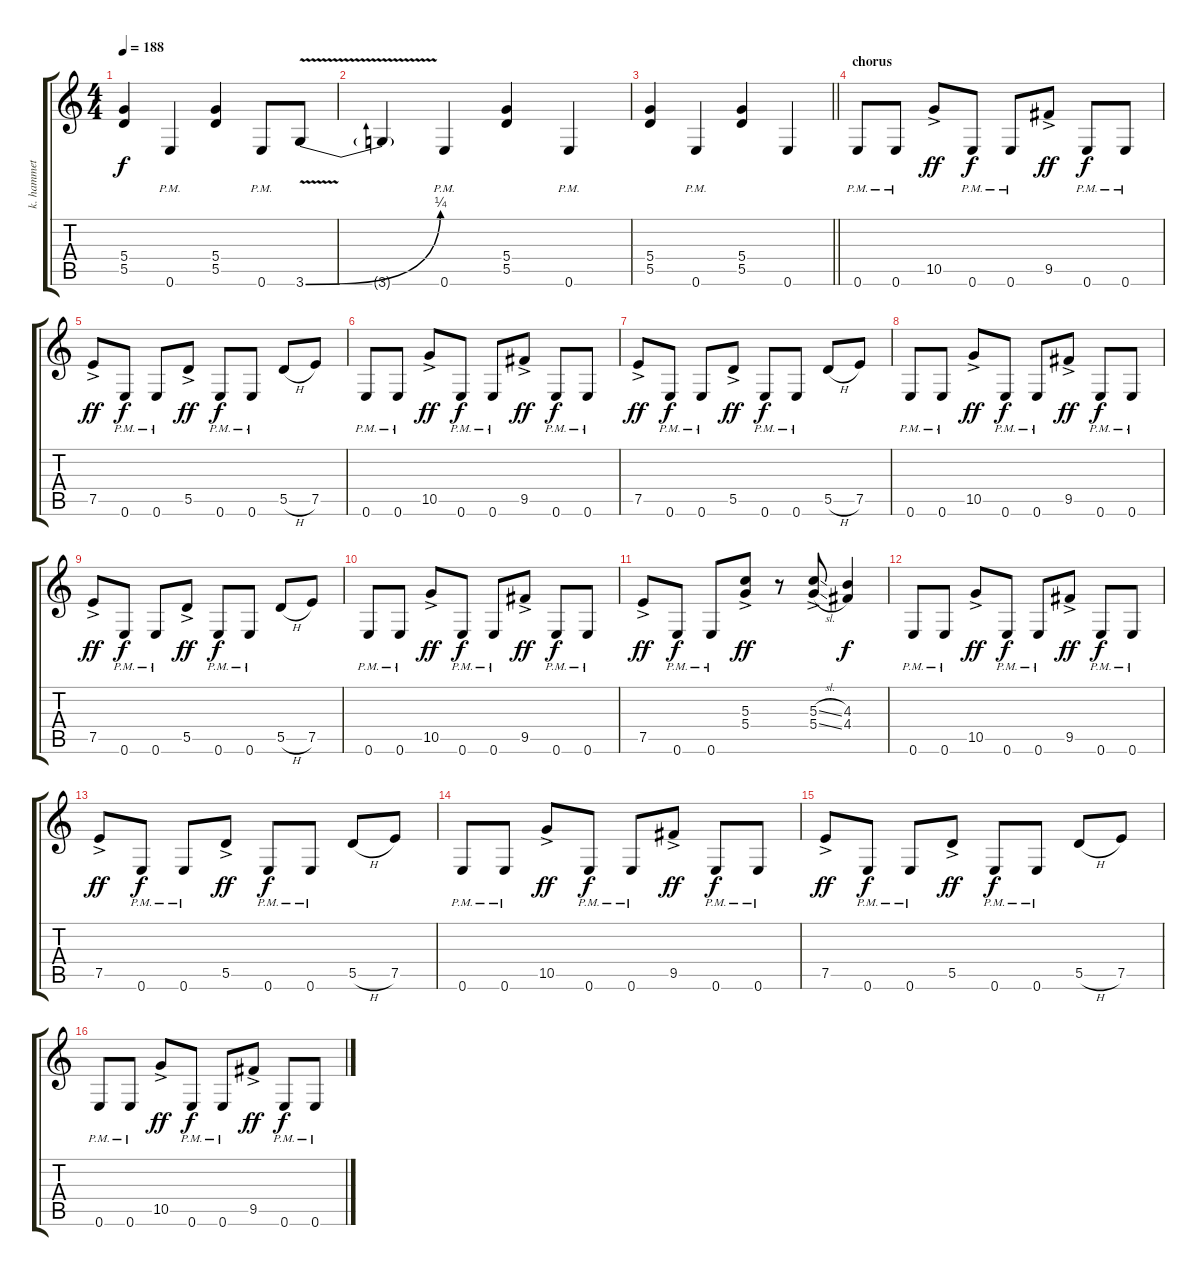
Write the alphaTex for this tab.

\track ("k. hammet - rhythm guitar" "k. hammet ") {instrument distortionguitar}
\staff {score tabs}
\tuning (E4 B3 G3 D3 A2 E2) {hide}
\ts (4 4)
\tempo 188
\clef g2
\ks c
(5.4 5.5).4{dy f} 0.6{pm}.4 (5.4 5.5).4 0.6{pm}.8 3.6{be (bend 0 0 60 1) v}.8 |
3.6{t}.4 0.6{pm}.4 (5.4 5.5).4 0.6{pm}.4 |
\barLineRight lightlight
(5.4 5.5).4 0.6{pm}.4 (5.4 5.5).4 0.6.4 |
\section ("" "chorus")
0.6{pm}.8 0.6{pm}.8 10.5{ac}.8{dy ff} 0.6{pm}.8{dy f} 0.6{pm}.8 9.5{ac}.8{dy ff} 0.6{pm}.8{dy f} 0.6{pm}.8 |
7.5{ac}.8{dy ff} 0.6{pm}.8{dy f} 0.6{pm}.8 5.5{ac}.8{dy ff} 0.6{pm}.8{dy f} 0.6{pm}.8 5.5{h}.8 7.5.8 |
0.6{pm}.8 0.6{pm}.8 10.5{ac}.8{dy ff} 0.6{pm}.8{dy f} 0.6{pm}.8 9.5{ac}.8{dy ff} 0.6{pm}.8{dy f} 0.6{pm}.8 |
7.5{ac}.8{dy ff} 0.6{pm}.8{dy f} 0.6{pm}.8 5.5{ac}.8{dy ff} 0.6{pm}.8{dy f} 0.6{pm}.8 5.5{h}.8 7.5.8 |
0.6{pm}.8 0.6{pm}.8 10.5{ac}.8{dy ff} 0.6{pm}.8{dy f} 0.6{pm}.8 9.5{ac}.8{dy ff} 0.6{pm}.8{dy f} 0.6{pm}.8 |
7.5{ac}.8{dy ff} 0.6{pm}.8{dy f} 0.6{pm}.8 5.5{ac}.8{dy ff} 0.6{pm}.8{dy f} 0.6{pm}.8 5.5{h}.8 7.5.8 |
0.6{pm}.8 0.6{pm}.8 10.5{ac}.8{dy ff} 0.6{pm}.8{dy f} 0.6{pm}.8 9.5{ac}.8{dy ff} 0.6{pm}.8{dy f} 0.6{pm}.8 |
7.5{ac}.8{dy ff} 0.6{pm}.8{dy f} 0.6{pm}.8 (5.3{ac} 5.4{ac}).8{dy ff} r.8 (5.3{sl ac} 5.4{sl ac}).8 (4.3 4.4).4{dy f} |
0.6{pm}.8 0.6{pm}.8 10.5{ac}.8{dy ff} 0.6{pm}.8{dy f} 0.6{pm}.8 9.5{ac}.8{dy ff} 0.6{pm}.8{dy f} 0.6{pm}.8 |
7.5{ac}.8{dy ff} 0.6{pm}.8{dy f} 0.6{pm}.8 5.5{ac}.8{dy ff} 0.6{pm}.8{dy f} 0.6{pm}.8 5.5{h}.8 7.5.8 |
0.6{pm}.8 0.6{pm}.8 10.5{ac}.8{dy ff} 0.6{pm}.8{dy f} 0.6{pm}.8 9.5{ac}.8{dy ff} 0.6{pm}.8{dy f} 0.6{pm}.8 |
7.5{ac}.8{dy ff} 0.6{pm}.8{dy f} 0.6{pm}.8 5.5{ac}.8{dy ff} 0.6{pm}.8{dy f} 0.6{pm}.8 5.5{h}.8 7.5.8 |
0.6{pm}.8 0.6{pm}.8 10.5{ac}.8{dy ff} 0.6{pm}.8{dy f} 0.6{pm}.8 9.5{ac}.8{dy ff} 0.6{pm}.8{dy f} 0.6{pm}.8
